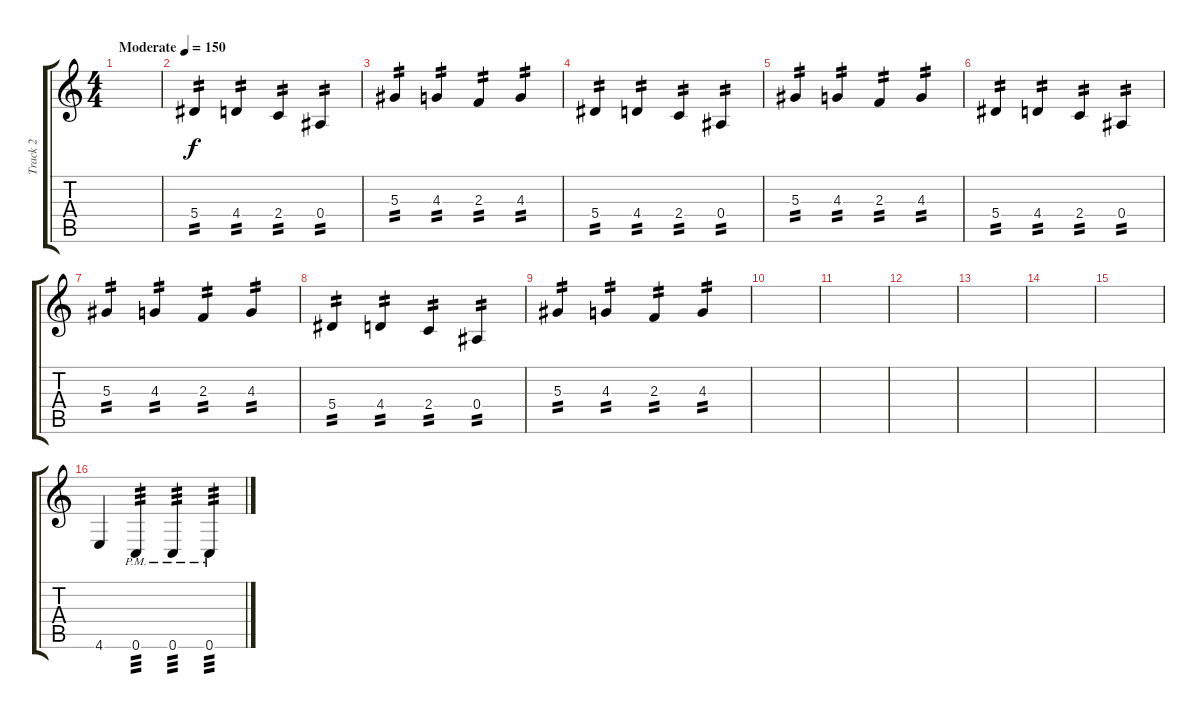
\track ("Track 2" "Track 2") {instrument distortionguitar}
\staff {score tabs}
\tuning (C4 G3 Eb3 Bb2 F2 C2) {hide}
\ts (4 4)
\tempo (150 "Moderate")
\clef g2
\ks c
|
5.4.4{tp 2} 4.4.4{tp 2} 2.4.4{tp 2} 0.4.4{tp 2} |
5.3.4{tp 2} 4.3.4{tp 2} 2.3.4{tp 2} 4.3.4{tp 2} |
5.4.4{tp 2} 4.4.4{tp 2} 2.4.4{tp 2} 0.4.4{tp 2} |
5.3.4{tp 2} 4.3.4{tp 2} 2.3.4{tp 2} 4.3.4{tp 2} |
5.4.4{tp 2} 4.4.4{tp 2} 2.4.4{tp 2} 0.4.4{tp 2} |
5.3.4{tp 2} 4.3.4{tp 2} 2.3.4{tp 2} 4.3.4{tp 2} |
5.4.4{tp 2} 4.4.4{tp 2} 2.4.4{tp 2} 0.4.4{tp 2} |
5.3.4{tp 2} 4.3.4{tp 2} 2.3.4{tp 2} 4.3.4{tp 2} |
|
|
|
|
|
|
4.6.4 0.6{pm}.4{tp 3} 0.6{pm}.4{tp 3} 0.6{pm}.4{tp 3}
